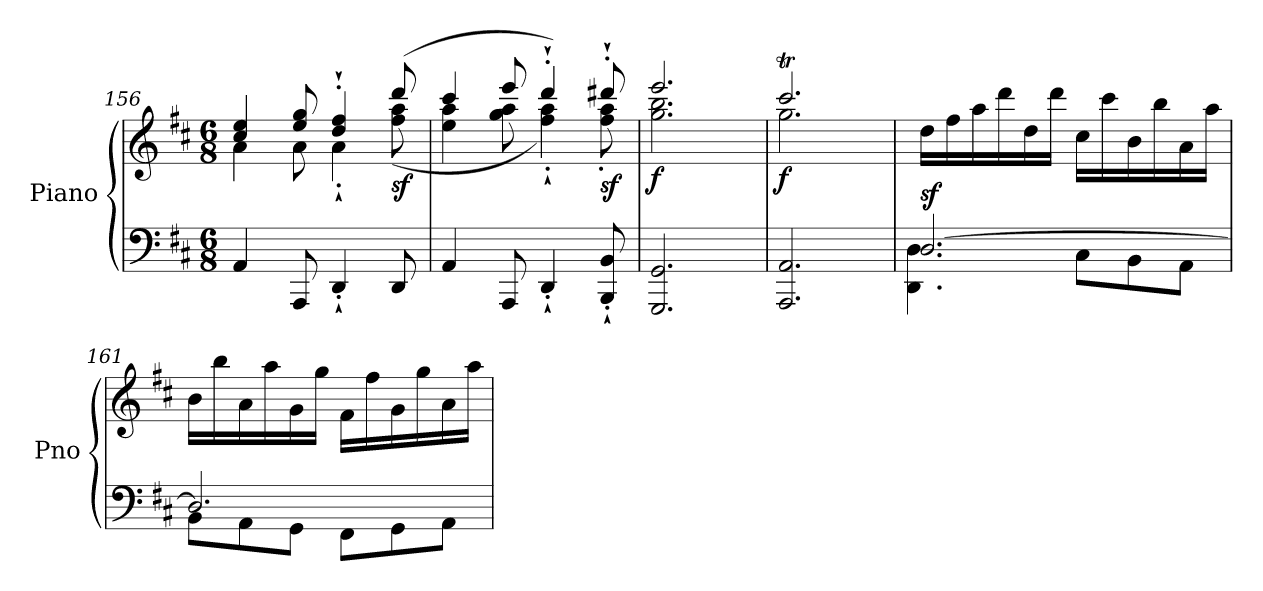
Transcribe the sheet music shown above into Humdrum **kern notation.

**kern	**kern	**dynam
*part1	*part1	*part1
*staff2	*staff1	*staff1/2
*I"Piano	*	*
*I'Pno	*	*
*clefF4	*clefG2	*
*k[f#c#]	*k[f#c#]	*
*D:	*D:	*
*M6/8	*M6/8	*
=156	=156	=156
*	*^	*
4AA/	4cc#/ 4ee/	4a\	.
8AAA/	8ee/ 8gg/	8a\	.
4DD'`/	4dd/'` 4ff#/'`	4a'`\	.
!	!	!	!LO:DY:b
8DD/	(>8ddd/	(<8ff#\ 8aa\	sf
!!LO:PB:g=z	!!
=157	=157	=157	=157
4AA/	4ccc#/	4ee\ 4aa\	.
8AAA/	8eee/	8gg\ 8aa\	.
4DD'`/	4ddd'`/)	4ff#\'` 4aa\'`)	.
!	!	!	!LO:DY:b
8BBB/'` 8BB/'`	8ddd#X'`/	8ff#\' 8aa\'	sf
=158	=158	=158	=158
!	!	!	!LO:DY:b
2.GGG/ 2.GG/	2.eee/	2.gg\ 2.bb\	f
=159	=159	=159	=159
!	!	!	!LO:DY:b
2.AAA/ 2.AA/	2.ccc#t/	2.gg\	f
=160	=160	=160	=160
*^	*	*	*
!	!	!LO:TX:a:B:t=142	!	!
!	!	!	!	!LO:DY:a=2
*	*	*v	*v	*
[2.D/	4.DD\ 4.D\	16dd\LL	sf
.	.	16ff#\	.
.	.	16aa\	.
.	.	16ddd\	.
.	.	16dd\	.
.	.	16ddd\JJ	.
.	8C#\L	16cc#\LL	.
.	.	16ccc#\	.
.	8BB\	16b\	.
.	.	16bb\	.
.	8AA\J	16a\	.
.	.	16aa\JJ	.
=161	=161	=161	=161
2.D/]	8BB\L	16b\LL	.
.	.	16bb\	.
.	8AA\	16a\	.
.	.	16aa\	.
.	8GG\J	16g\	.
.	.	16gg\JJ	.
.	8FF#\L	16f#\LL	.
.	.	16ff#\	.
.	8GG\	16g\	.
.	.	16gg\	.
.	8AA\J	16a\	.
.	.	16aa\JJ	.
*v	*v	*	*
=	=	=
*-	*-	*-
